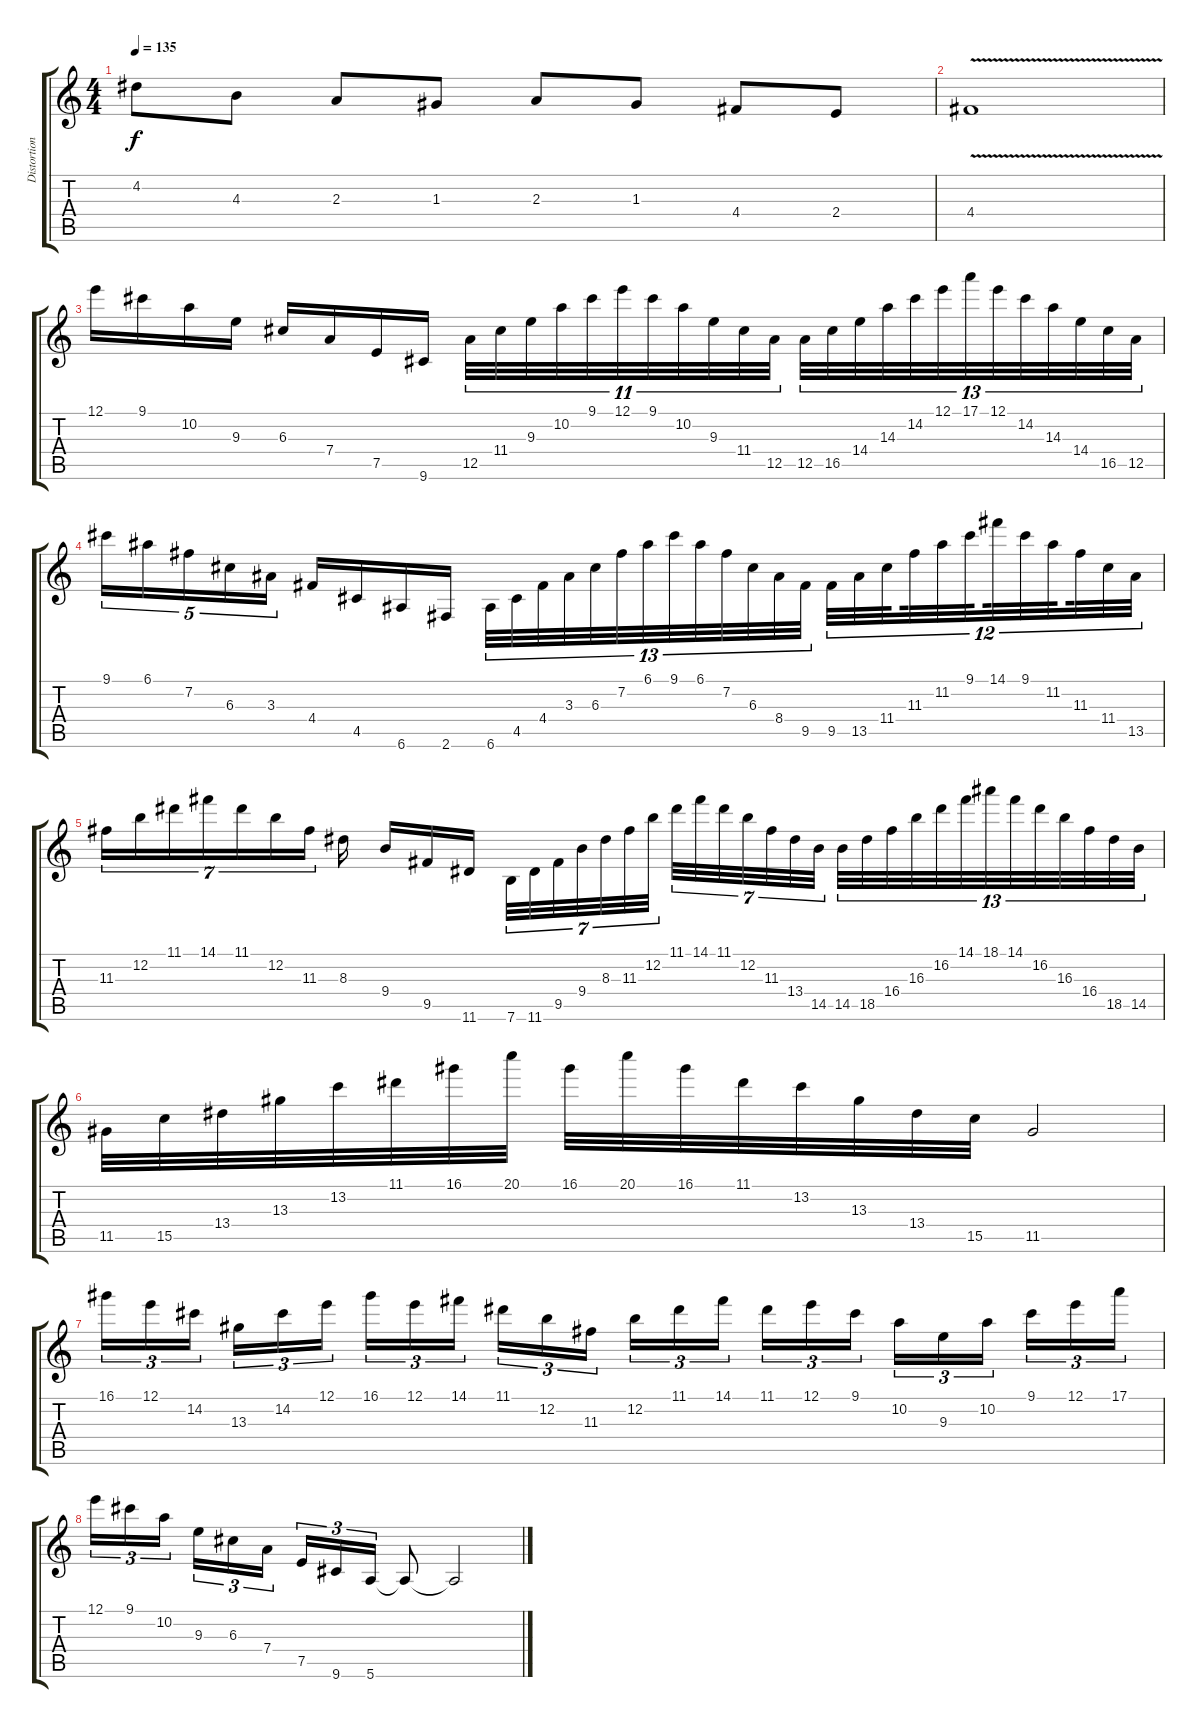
\track ("Distortion Guitar" "Distortion") {instrument overdrivenguitar}
\staff {score tabs}
\tuning (E4 B3 G3 D3 A2 E2) {hide}
\ts (4 4)
\tempo 135
\clef g2
\ks c
4.2.8{dy f} 4.3.8 2.3.8 1.3.8 2.3.8 1.3.8 4.4.8 2.4.8 |
4.4{v}.1 |
12.1.16 9.1.16 10.2.16 9.3.16 6.3.16 7.4.16 7.5.16 9.6.16 12.5.32{tu (11 8)} 11.4.32{tu (11 8)} 9.3.32{tu (11 8)} 10.2.32{tu (11 8)} 9.1.32{tu (11 8)} 12.1.32{tu (11 8)} 9.1.32{tu (11 8)} 10.2.32{tu (11 8)} 9.3.32{tu (11 8)} 11.4.32{tu (11 8)} 12.5.32{tu (11 8)} 12.5.32{tu (13 8)} 16.5.32{tu (13 8)} 14.4.32{tu (13 8)} 14.3.32{tu (13 8)} 14.2.32{tu (13 8)} 12.1.32{tu (13 8)} 17.1.32{tu (13 8)} 12.1.32{tu (13 8)} 14.2.32{tu (13 8)} 14.3.32{tu (13 8)} 14.4.32{tu (13 8)} 16.5.32{tu (13 8)} 12.5.32{tu (13 8)} |
9.1.16{tu (5 4)} 6.1.16{tu (5 4)} 7.2.16{tu (5 4)} 6.3.16{tu (5 4)} 3.3.16{tu (5 4)} 4.4.16 4.5.16 6.6.16 2.6.16 6.6.32{tu (13 8)} 4.5.32{tu (13 8)} 4.4.32{tu (13 8)} 3.3.32{tu (13 8)} 6.3.32{tu (13 8)} 7.2.32{tu (13 8)} 6.1.32{tu (13 8)} 9.1.32{tu (13 8)} 6.1.32{tu (13 8)} 7.2.32{tu (13 8)} 6.3.32{tu (13 8)} 8.4.32{tu (13 8)} 9.5.32{tu (13 8)} 9.5.32{tu (12 8)} 13.5.32{tu (12 8)} 11.4.32{tu (12 8) beam splitsecondary} 11.3.32{tu (12 8)} 11.2.32{tu (12 8)} 9.1.32{tu (12 8) beam splitsecondary} 14.1.32{tu (12 8)} 9.1.32{tu (12 8)} 11.2.32{tu (12 8) beam splitsecondary} 11.3.32{tu (12 8)} 11.4.32{tu (12 8)} 13.5.32{tu (12 8)} |
11.3.16{tu (7 4)} 12.2.16{tu (7 4)} 11.1.16{tu (7 4)} 14.1.16{tu (7 4)} 11.1.16{tu (7 4)} 12.2.16{tu (7 4)} 11.3.16{tu (7 4)} 8.3.16 9.4.16 9.5.16 11.6.16 7.6.32{tu (7 4)} 11.6.32{tu (7 4)} 9.5.32{tu (7 4)} 9.4.32{tu (7 4)} 8.3.32{tu (7 4)} 11.3.32{tu (7 4)} 12.2.32{tu (7 4) beam splitsecondary} 11.1.32{tu (7 4)} 14.1.32{tu (7 4)} 11.1.32{tu (7 4)} 12.2.32{tu (7 4)} 11.3.32{tu (7 4)} 13.4.32{tu (7 4)} 14.5.32{tu (7 4)} 14.5.32{tu (13 8)} 18.5.32{tu (13 8)} 16.4.32{tu (13 8)} 16.3.32{tu (13 8)} 16.2.32{tu (13 8)} 14.1.32{tu (13 8)} 18.1.32{tu (13 8)} 14.1.32{tu (13 8)} 16.2.32{tu (13 8)} 16.3.32{tu (13 8)} 16.4.32{tu (13 8)} 18.5.32{tu (13 8)} 14.5.32{tu (13 8)} |
11.5.32 15.5.32 13.4.32 13.3.32 13.2.32 11.1.32 16.1.32 20.1.32 16.1.32 20.1.32 16.1.32 11.1.32 13.2.32 13.3.32 13.4.32 15.5.32 11.5.2 |
16.1.16{tu (3 2)} 12.1.16{tu (3 2)} 14.2.16{tu (3 2) beam splitsecondary} 13.3.16{tu (3 2)} 14.2.16{tu (3 2)} 12.1.16{tu (3 2)} 16.1.16{tu (3 2)} 12.1.16{tu (3 2)} 14.1.16{tu (3 2) beam splitsecondary} 11.1.16{tu (3 2)} 12.2.16{tu (3 2)} 11.3.16{tu (3 2)} 12.2.16{tu (3 2)} 11.1.16{tu (3 2)} 14.1.16{tu (3 2) beam splitsecondary} 11.1.16{tu (3 2)} 12.1.16{tu (3 2)} 9.1.16{tu (3 2)} 10.2.16{tu (3 2)} 9.3.16{tu (3 2)} 10.2.16{tu (3 2) beam splitsecondary} 9.1.16{tu (3 2)} 12.1.16{tu (3 2)} 17.1.16{tu (3 2)} |
12.1.16{tu (3 2)} 9.1.16{tu (3 2)} 10.2.16{tu (3 2) beam splitsecondary} 9.3.16{tu (3 2)} 6.3.16{tu (3 2)} 7.4.16{tu (3 2)} 7.5.16{tu (3 2)} 9.6.16{tu (3 2)} 5.6.16{tu (3 2)} 5.6{t}.8 5.6{t}.2
